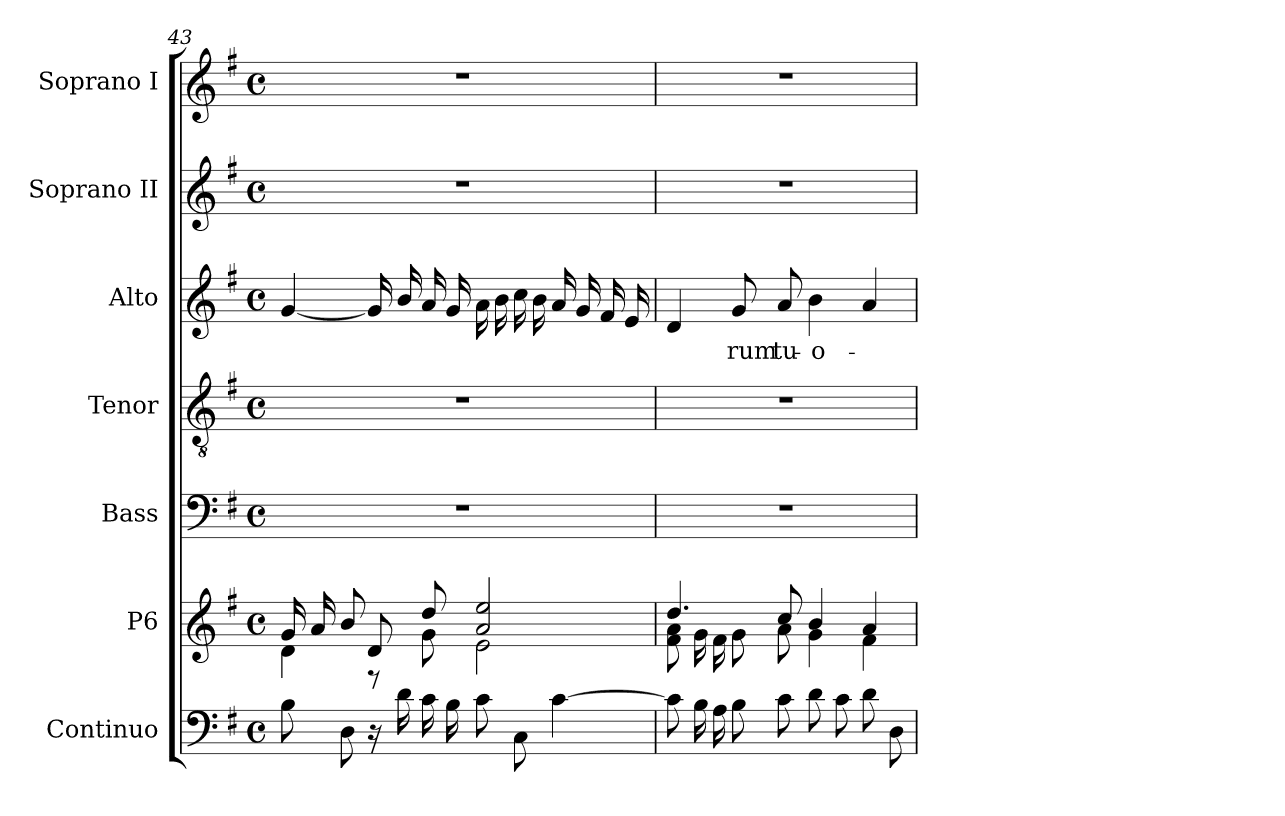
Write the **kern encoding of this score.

**kern	**kern	**kern	**kern	**kern	**text	**kern	**kern
*part7	*part6	*part5	*part4	*part3	*part3	*part2	*part1
*staff7	*staff6	*staff5	*staff4	*staff3	*staff3	*staff2	*staff1
*I"Continuo	*I"P6	*I"Bass	*I"Tenor	*I"Alto	*	*I"Soprano II	*I"Soprano I
*	*	*I'B.	*I'T.	*I'A.	*	*I'S.	*I'S.
*clefF4	*clefG2	*clefF4	*clefGv2	*clefG2	*	*clefG2	*clefG2
*	*	*	*ITrd7c12	*	*	*	*
*k[f#]	*k[f#]	*k[f#]	*k[f#]	*k[f#]	*	*k[f#]	*k[f#]
*G:	*G:	*G:	*G:	*G:	*	*G:	*G:
*M4/4	*M4/4	*M4/4	*M4/4	*M4/4	*	*M4/4	*M4/4
*met(c)	*met(c)	*met(c)	*met(c)	*met(c)	*	*met(c)	*met(c)
=43	=43	=43	=43	=43	=43	=43	=43
*	*^	*	*	*	*	*	*
8Bi\	16gi/	4di\	1r	1r	[<4gi/	.	1r	1r
.	16ai/	.	.	.	.	.	.	.
8Di\	8bi/	.	.	.	.	.	.	.
16r	8di/	8r	.	.	16gi/]	.	.	.
16di\	.	.	.	.	16bi/	.	.	.
16ci\	8ddi/	8gi\	.	.	16ai/	.	.	.
16Bi\	.	.	.	.	16gi/	.	.	.
8ci\	2ai/ 2eei	2ei\	.	.	16ai\	.	.	.
.	.	.	.	.	16bi\	.	.	.
8Ci\	.	.	.	.	16cci\	.	.	.
.	.	.	.	.	16bi\	.	.	.
[>4ci\	.	.	.	.	16ai/	.	.	.
.	.	.	.	.	16gi/	.	.	.
.	.	.	.	.	16f#i/	.	.	.
.	.	.	.	.	16ei/	.	.	.
=44	=44	=44	=44	=44	=44	=44	=44	=44
8ci\]	4.ddi/	8f#i\ 8ai	1r	1r	4di/	.	1r	1r
16Bi\	.	16gi\	.	.	.	.	.	.
16Ai\	.	16f#i\	.	.	.	.	.	.
!	!	!	!	!	!	!LO:LY:b:color=#000000	!	!
8Bi\	.	8gi\	.	.	8gi/	-rum	.	.
!	!	!	!	!	!	!LO:LY:b:color=#000000	!	!
8ci\	8cci/	8ai\	.	.	8ai/	tu-	.	.
!	!	!	!	!	!	!LO:LY:b:color=#000000	!	!
8di\	4bi/	4gi\	.	.	4bi\	-o-	.	.
8ci\	.	.	.	.	.	.	.	.
8di\	4ai/	4f#i\	.	.	4ai/	.	.	.
8Di\	.	.	.	.	.	.	.	.
*	*v	*v	*	*	*	*	*	*
=	=	=	=	=	=	=	=
*-	*-	*-	*-	*-	*-	*-	*-
